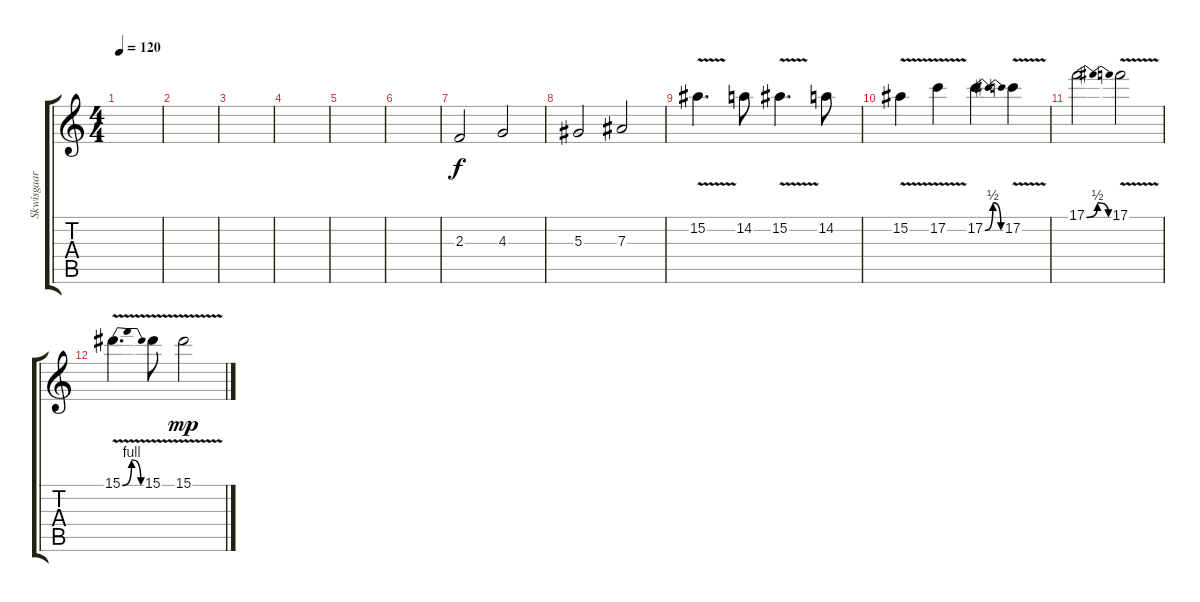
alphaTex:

\track ("Skwisgaar" "Skwisgaar") {instrument distortionguitar}
\staff {score tabs}
\tuning (C4 G3 Eb3 Bb2 F2 C2) {hide}
\ts (4 4)
\tempo 120
\clef g2
\ks c
|
|
|
|
|
|
2.3.2 4.3.2 |
5.3.2 7.3.2 |
15.2{v}.4{d} 14.2.8 15.2{v}.4{d} 14.2.8 |
15.2{v}.4 17.2{v}.4 17.2{be (bendrelease 0 0 30 2 30 2 60 0)}.4 17.2{v}.4 |
17.1{be (bendrelease 0 0 30 2 30 2 60 0)}.2 17.1{v}.2 |
15.1{be (bendrelease 0 0 30 4 30 4 60 0) v}.4{d} 15.1{v}.8 15.1{v}.2{dy mp}
